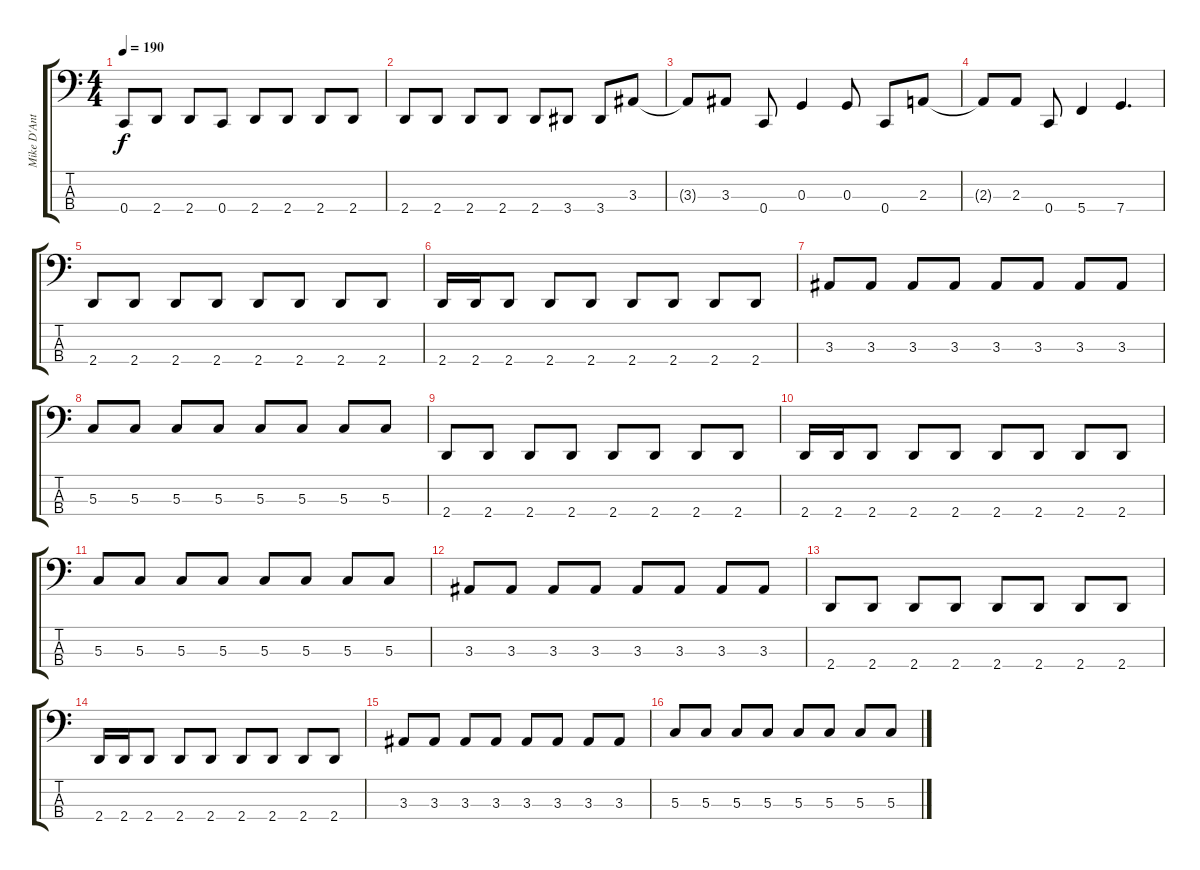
\track ("Mike D'Antonio" "Mike D'Ant") {instrument electricbasspick}
\staff {score tabs}
\tuning (F2 C2 G1 C1) {hide}
\ts (4 4)
\tempo 190
\clef f4
\ks c
0.4{t}.8{dy f} 2.4.8 2.4.8 0.4.8 2.4.8 2.4.8 2.4.8 2.4.8 |
2.4.8 2.4.8 2.4.8 2.4.8 2.4.8 3.4.8 3.4.8 3.3.8 |
3.3{t}.8 3.3.8 0.4.8 0.3.4 0.3.8 0.4.8 2.3.8 |
2.3{t}.8 2.3.8 0.4.8 5.4.4 7.4.4{d} |
2.4.8 2.4.8 2.4.8 2.4.8 2.4.8 2.4.8 2.4.8 2.4.8 |
2.4.16 2.4.16 2.4.8 2.4.8 2.4.8 2.4.8 2.4.8 2.4.8 2.4.8 |
3.3.8 3.3.8 3.3.8 3.3.8 3.3.8 3.3.8 3.3.8 3.3.8 |
5.3.8 5.3.8 5.3.8 5.3.8 5.3.8 5.3.8 5.3.8 5.3.8 |
2.4.8 2.4.8 2.4.8 2.4.8 2.4.8 2.4.8 2.4.8 2.4.8 |
2.4.16 2.4.16 2.4.8 2.4.8 2.4.8 2.4.8 2.4.8 2.4.8 2.4.8 |
5.3.8 5.3.8 5.3.8 5.3.8 5.3.8 5.3.8 5.3.8 5.3.8 |
3.3.8 3.3.8 3.3.8 3.3.8 3.3.8 3.3.8 3.3.8 3.3.8 |
2.4.8 2.4.8 2.4.8 2.4.8 2.4.8 2.4.8 2.4.8 2.4.8 |
2.4.16 2.4.16 2.4.8 2.4.8 2.4.8 2.4.8 2.4.8 2.4.8 2.4.8 |
3.3.8 3.3.8 3.3.8 3.3.8 3.3.8 3.3.8 3.3.8 3.3.8 |
5.3.8 5.3.8 5.3.8 5.3.8 5.3.8 5.3.8 5.3.8 5.3.8
